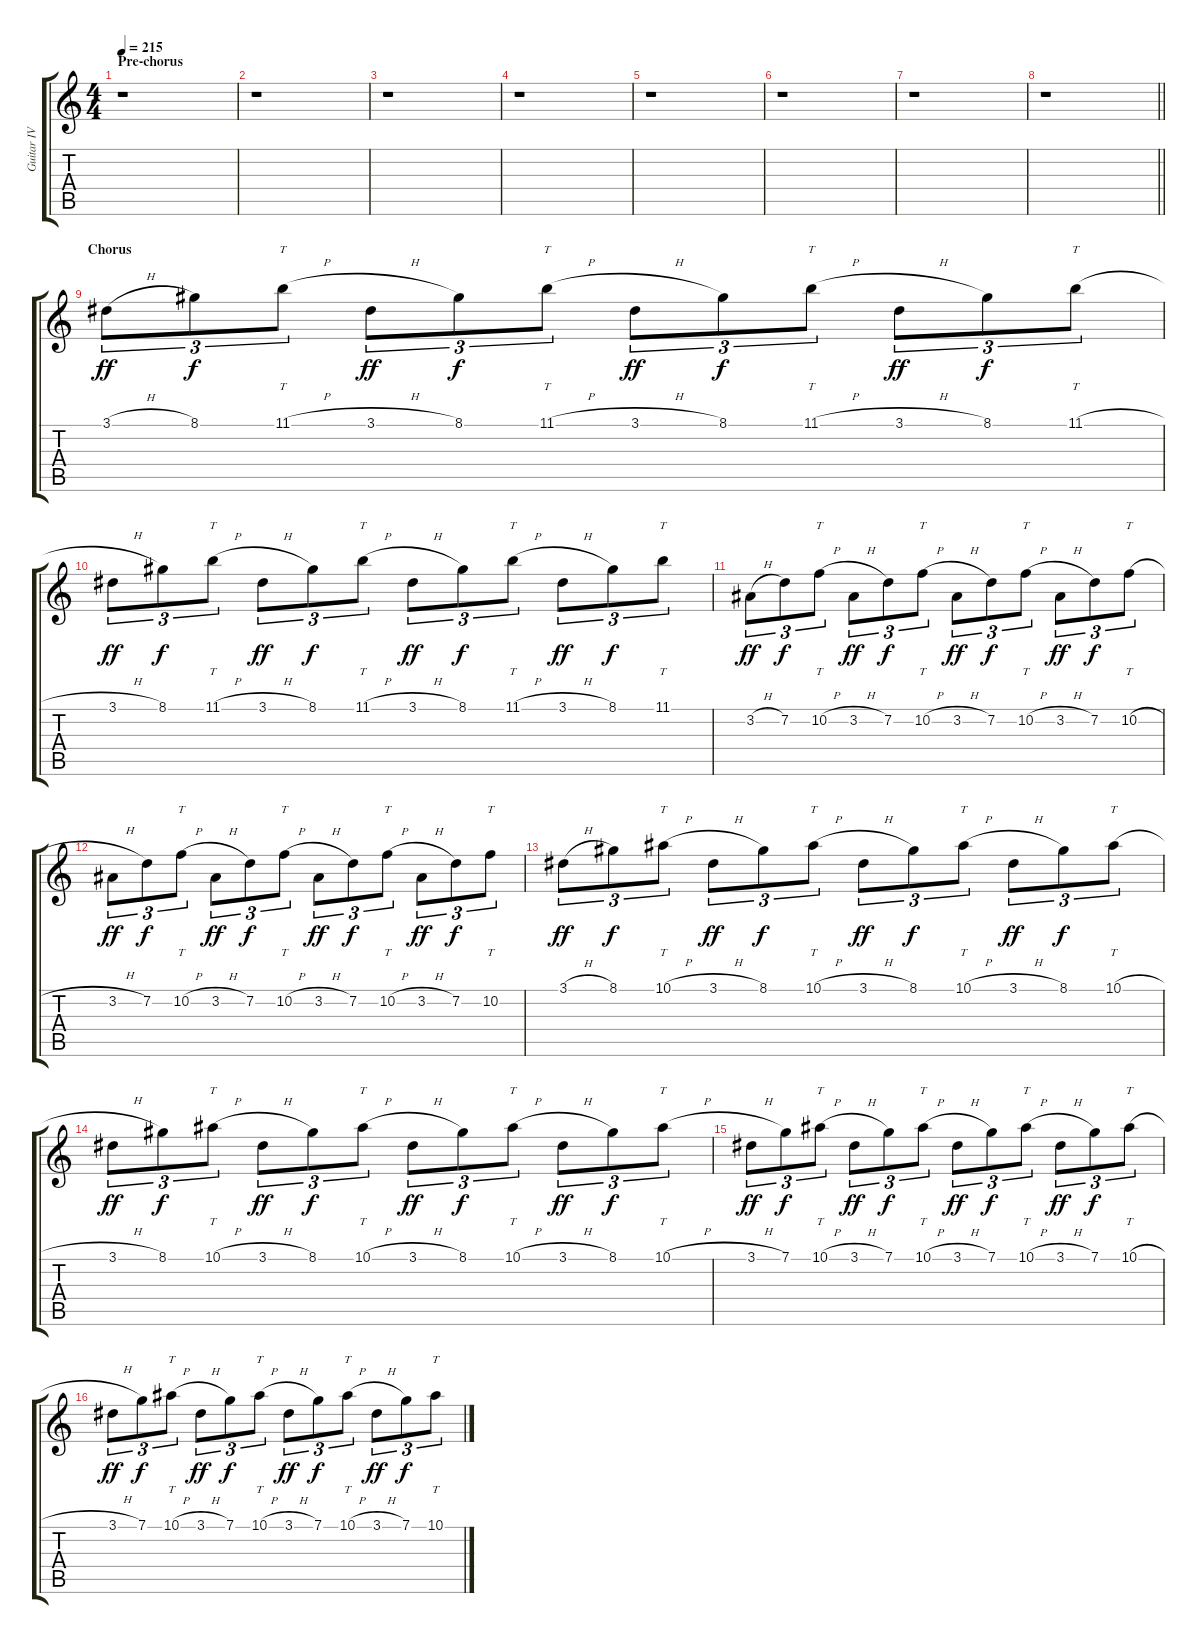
\track ("Guitar IV" "Guitar IV") {instrument overdrivenguitar}
\staff {score tabs}
\tuning (C4 G3 Eb3 Bb2 F2 C2) {hide}
\ts (4 4)
\section ("" "Pre-chorus")
\tempo 215
\clef g2
\ks c
r.1{dy f} |
r.1 |
r.1 |
r.1 |
r.1 |
r.1 |
r.1 |
\barLineRight lightlight
r.1 |
\section ("" "Chorus")
3.1{h}.8{tu (3 2) dy ff volume 10 balance 14} 8.1.8{tu (3 2) dy f} 11.1{h}.8{tt tu (3 2)} 3.1{h}.8{tu (3 2) dy ff} 8.1.8{tu (3 2) dy f} 11.1{h}.8{tt tu (3 2)} 3.1{h}.8{tu (3 2) dy ff} 8.1.8{tu (3 2) dy f} 11.1{h}.8{tt tu (3 2)} 3.1{h}.8{tu (3 2) dy ff} 8.1.8{tu (3 2) dy f} 11.1{h}.8{tt tu (3 2)} |
3.1{h}.8{tu (3 2) dy ff} 8.1.8{tu (3 2) dy f} 11.1{h}.8{tt tu (3 2)} 3.1{h}.8{tu (3 2) dy ff} 8.1.8{tu (3 2) dy f} 11.1{h}.8{tt tu (3 2)} 3.1{h}.8{tu (3 2) dy ff} 8.1.8{tu (3 2) dy f} 11.1{h}.8{tt tu (3 2)} 3.1{h}.8{tu (3 2) dy ff} 8.1.8{tu (3 2) dy f} 11.1.8{tt tu (3 2)} |
3.2{h}.8{tu (3 2) dy ff} 7.2.8{tu (3 2) dy f} 10.2{h}.8{tt tu (3 2)} 3.2{h}.8{tu (3 2) dy ff} 7.2.8{tu (3 2) dy f} 10.2{h}.8{tt tu (3 2)} 3.2{h}.8{tu (3 2) dy ff} 7.2.8{tu (3 2) dy f} 10.2{h}.8{tt tu (3 2)} 3.2{h}.8{tu (3 2) dy ff} 7.2.8{tu (3 2) dy f} 10.2{h}.8{tt tu (3 2)} |
3.2{h}.8{tu (3 2) dy ff} 7.2.8{tu (3 2) dy f} 10.2{h}.8{tt tu (3 2)} 3.2{h}.8{tu (3 2) dy ff} 7.2.8{tu (3 2) dy f} 10.2{h}.8{tt tu (3 2)} 3.2{h}.8{tu (3 2) dy ff} 7.2.8{tu (3 2) dy f} 10.2{h}.8{tt tu (3 2)} 3.2{h}.8{tu (3 2) dy ff} 7.2.8{tu (3 2) dy f} 10.2.8{tt tu (3 2)} |
3.1{h}.8{tu (3 2) dy ff} 8.1.8{tu (3 2) dy f} 10.1{h}.8{tt tu (3 2)} 3.1{h}.8{tu (3 2) dy ff} 8.1.8{tu (3 2) dy f} 10.1{h}.8{tt tu (3 2)} 3.1{h}.8{tu (3 2) dy ff} 8.1.8{tu (3 2) dy f} 10.1{h}.8{tt tu (3 2)} 3.1{h}.8{tu (3 2) dy ff} 8.1.8{tu (3 2) dy f} 10.1{h}.8{tt tu (3 2)} |
3.1{h}.8{tu (3 2) dy ff} 8.1.8{tu (3 2) dy f} 10.1{h}.8{tt tu (3 2)} 3.1{h}.8{tu (3 2) dy ff} 8.1.8{tu (3 2) dy f} 10.1{h}.8{tt tu (3 2)} 3.1{h}.8{tu (3 2) dy ff} 8.1.8{tu (3 2) dy f} 10.1{h}.8{tt tu (3 2)} 3.1{h}.8{tu (3 2) dy ff} 8.1.8{tu (3 2) dy f} 10.1{h}.8{tt tu (3 2)} |
3.1{h}.8{tu (3 2) dy ff} 7.1.8{tu (3 2) dy f} 10.1{h}.8{tt tu (3 2)} 3.1{h}.8{tu (3 2) dy ff} 7.1.8{tu (3 2) dy f} 10.1{h}.8{tt tu (3 2)} 3.1{h}.8{tu (3 2) dy ff} 7.1.8{tu (3 2) dy f} 10.1{h}.8{tt tu (3 2)} 3.1{h}.8{tu (3 2) dy ff} 7.1.8{tu (3 2) dy f} 10.1{h}.8{tt tu (3 2)} |
3.1{h}.8{tu (3 2) dy ff} 7.1.8{tu (3 2) dy f} 10.1{h}.8{tt tu (3 2)} 3.1{h}.8{tu (3 2) dy ff} 7.1.8{tu (3 2) dy f} 10.1{h}.8{tt tu (3 2)} 3.1{h}.8{tu (3 2) dy ff} 7.1.8{tu (3 2) dy f} 10.1{h}.8{tt tu (3 2)} 3.1{h}.8{tu (3 2) dy ff} 7.1.8{tu (3 2) dy f} 10.1.8{tt tu (3 2)}
